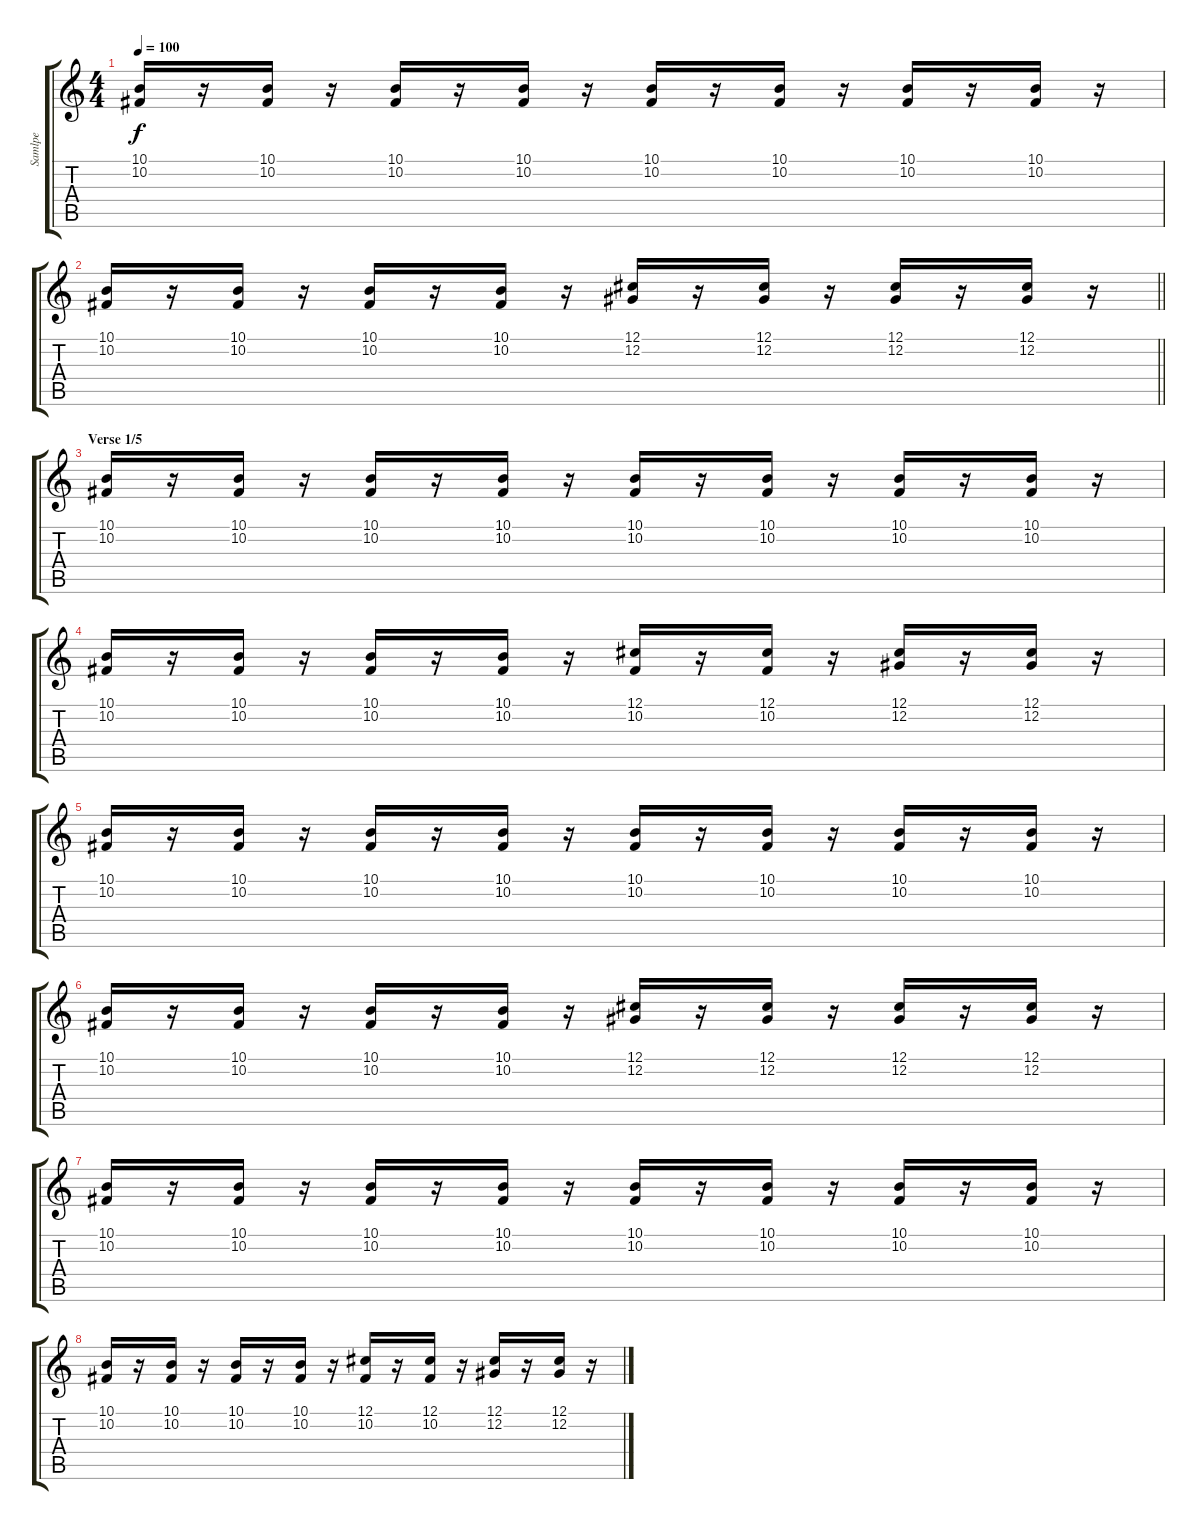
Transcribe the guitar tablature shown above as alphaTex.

\track ("Samlpe" "Samlpe") {instrument lead2sawtooth}
\staff {score tabs}
\tuning (Db4 Ab3 E3 B2 Gb2 B1) {hide}
\ts (4 4)
\tempo 100
\clef g2
\ks c
(10.1 10.2).16{dy f} r.16 (10.1 10.2).16 r.16 (10.1 10.2).16 r.16 (10.1 10.2).16 r.16 (10.1 10.2).16 r.16 (10.1 10.2).16 r.16 (10.1 10.2).16 r.16 (10.1 10.2).16 r.16 |
\barLineRight lightlight
(10.1 10.2).16 r.16 (10.1 10.2).16 r.16 (10.1 10.2).16 r.16 (10.1 10.2).16 r.16 (12.1 12.2).16 r.16 (12.1 12.2).16 r.16 (12.1 12.2).16 r.16 (12.1 12.2).16 r.16 |
\section ("" "Verse 1/5")
(10.1 10.2).16 r.16 (10.1 10.2).16 r.16 (10.1 10.2).16 r.16 (10.1 10.2).16 r.16 (10.1 10.2).16 r.16 (10.1 10.2).16 r.16 (10.1 10.2).16 r.16 (10.1 10.2).16 r.16 |
(10.1 10.2).16 r.16 (10.1 10.2).16 r.16 (10.1 10.2).16 r.16 (10.1 10.2).16 r.16 (12.1 10.2).16 r.16 (12.1 10.2).16 r.16 (12.1 12.2).16 r.16 (12.1 12.2).16 r.16 |
(10.1 10.2).16 r.16 (10.1 10.2).16 r.16 (10.1 10.2).16 r.16 (10.1 10.2).16 r.16 (10.1 10.2).16 r.16 (10.1 10.2).16 r.16 (10.1 10.2).16 r.16 (10.1 10.2).16 r.16 |
(10.1 10.2).16 r.16 (10.1 10.2).16 r.16 (10.1 10.2).16 r.16 (10.1 10.2).16 r.16 (12.1 12.2).16 r.16 (12.1 12.2).16 r.16 (12.1 12.2).16 r.16 (12.1 12.2).16 r.16 |
(10.1 10.2).16 r.16 (10.1 10.2).16 r.16 (10.1 10.2).16 r.16 (10.1 10.2).16 r.16 (10.1 10.2).16 r.16 (10.1 10.2).16 r.16 (10.1 10.2).16 r.16 (10.1 10.2).16 r.16 |
(10.1 10.2).16 r.16 (10.1 10.2).16 r.16 (10.1 10.2).16 r.16 (10.1 10.2).16 r.16 (12.1 10.2).16 r.16 (12.1 10.2).16 r.16 (12.1 12.2).16 r.16 (12.1 12.2).16 r.16
